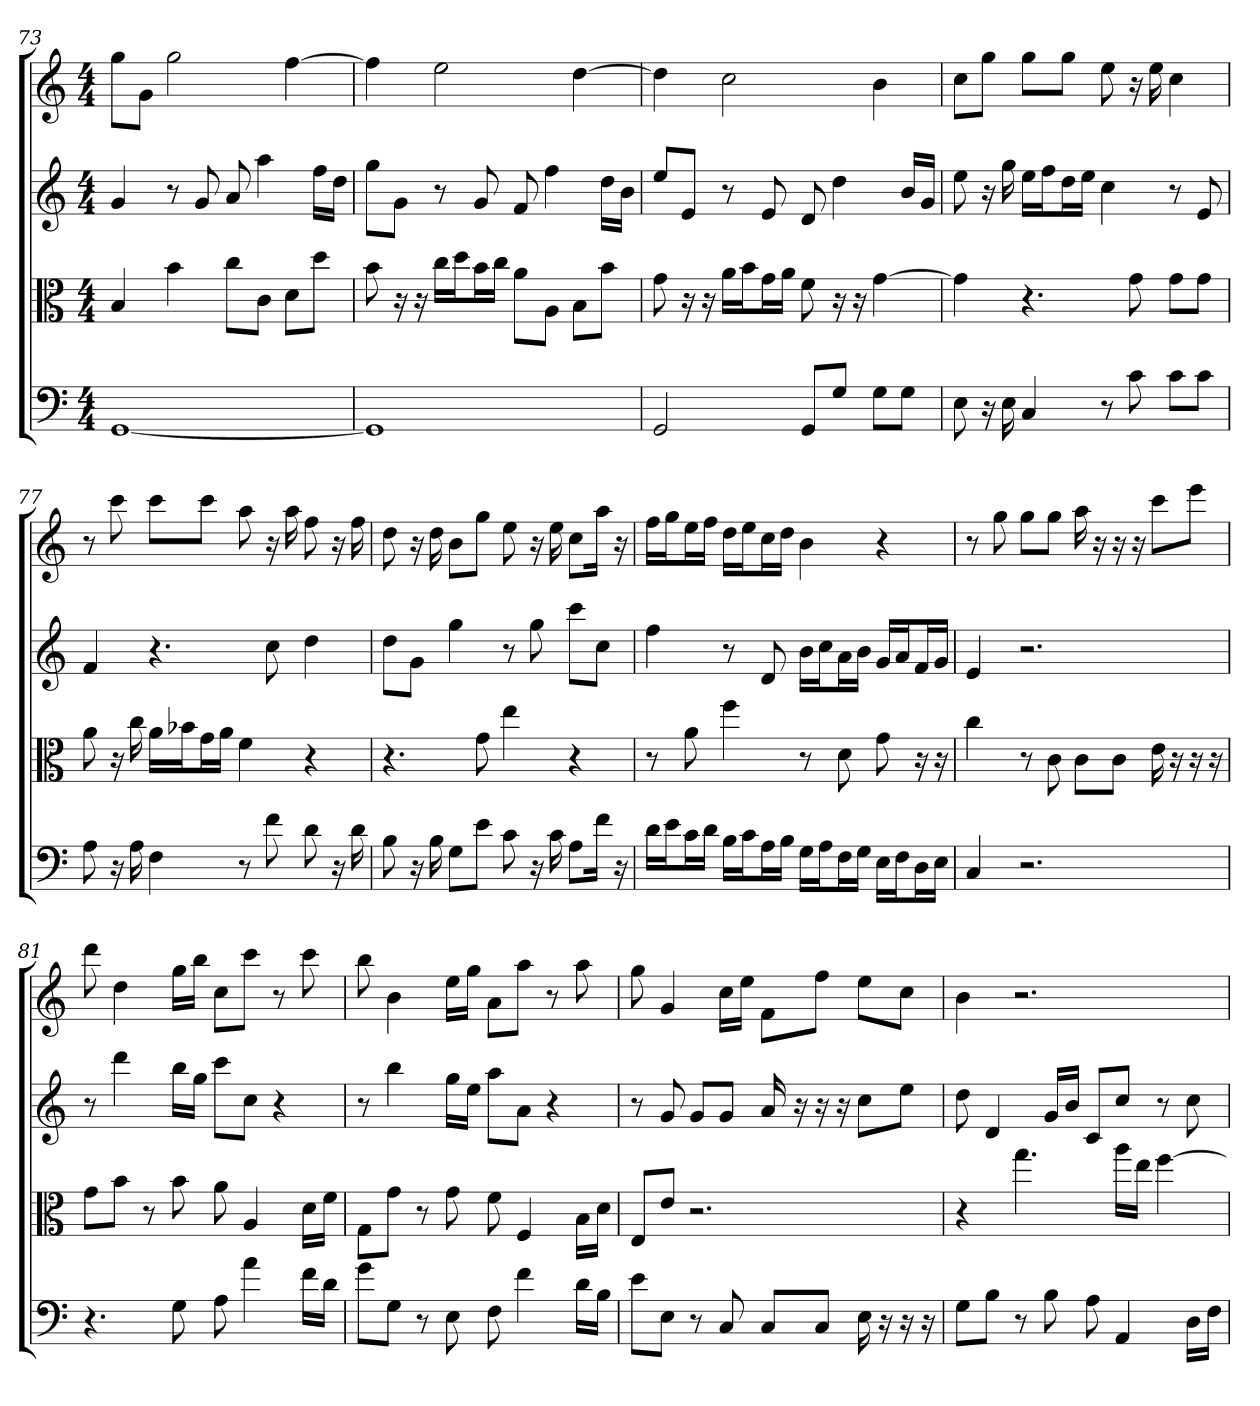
**kern	**kern	**kern	**kern
*part4	*part3	*part2	*part1
*staff4	*staff3	*staff2	*staff1
*clefF4	*clefC3	*clefG2	*clefG2
*k[]	*k[]	*k[]	*k[]
*C:	*C:	*C:	*C:
*M4/4	*M4/4	*M4/4	*M4/4
=73	=73	=73	=73
[1GG	4B	4g	8gg\L
.	.	.	8g\J
.	4b	8r	2gg
.	.	8g	.
.	8cc\L	8a	.
.	8c\J	4aa	.
.	8d\L	.	[4ff
.	8dd\J	16ff\LL	.
.	.	16dd\JJ	.
=74	=74	=74	=74
1GG]	8b	8gg\L	4ff]
.	16r	8g\J	.
.	16r	.	.
.	16cc\LL	8r	2ee
.	16dd\J	.	.
.	16b\L	8g	.
.	16cc\JJ	.	.
.	8a\L	8f	.
.	8A\J	4ff	.
.	8B\L	.	[4dd
.	8b\J	16dd\LL	.
.	.	16b\JJ	.
=75	=75	=75	=75
2GG	8g	8ee/L	4dd]
.	16r	8e/J	.
.	16r	.	.
.	16a\LL	8r	2cc
.	16b\J	.	.
.	16g\L	8e	.
.	16a\JJ	.	.
8GG/L	8f	8d	.
8G/J	16r	4dd	.
.	16r	.	.
8G\L	[4g	.	4b
8G\J	.	16b/LL	.
.	.	16g/JJ	.
=76	=76	=76	=76
8E	4g]	8ee	8cc\L
16r	.	16r	8gg\J
16E	.	16gg	.
4C	4.r	16ee\LL	8gg\L
.	.	16ff\J	.
.	.	16dd\L	8gg\J
.	.	16ee\JJ	.
8r	.	4cc	8ee
8c	8g	.	16r
.	.	.	16ee
8c\L	8g\L	8r	4cc
8c\J	8g\J	8e	.
=77	=77	=77	=77
8A	8a	4f	8r
16r	16r	.	8ccc
16A	16cc	.	.
4F	16a\LL	4.r	8ccc\L
.	16b-X\J	.	.
.	16g\L	.	8ccc\J
.	16a\JJ	.	.
8r	4f	.	8aa
8f	.	8cc	16r
.	.	.	16aa
8d	4r	4dd	8ff
16r	.	.	16r
16d	.	.	16ff
=78	=78	=78	=78
8B	4.r	8dd\L	8dd
16r	.	8g\J	16r
16B	.	.	16dd
8G\L	.	4gg	8b\L
8e\J	8g	.	8gg\J
8c	4ee	8r	8ee
16r	.	8gg	16r
16c	.	.	16ee
8A\L	4r	8ccc\L	8cc\L
16f\Jk	.	8cc\J	16aa\Jk
16r	.	.	16r
=79	=79	=79	=79
16d\LL	8r	4ff	16ff\LL
16e\J	.	.	16gg\J
16c\L	8a	.	16ee\L
16d\JJ	.	.	16ff\JJ
16B\LL	4ff	8r	16dd\LL
16c\J	.	.	16ee\J
16A\L	.	8d	16cc\L
16B\JJ	.	.	16dd\JJ
16G\LL	8r	16b\LL	4b
16A\J	.	16cc\J	.
16F\L	8d	16a\L	.
16G\JJ	.	16b\JJ	.
16E\LL	8g	16g/LL	4r
16F\J	.	16a/J	.
16D\L	16r	16f/L	.
16E\JJ	16r	16g/JJ	.
=80	=80	=80	=80
4C	4cc	4e	8r
.	.	.	8gg
2.r	8r	2.r	8gg\L
.	8c	.	8gg\J
.	8c\L	.	16aa
.	.	.	16r
.	8c\J	.	16r
.	.	.	16r
.	16e	.	8ccc\L
.	16r	.	.
.	16r	.	8eee\J
.	16r	.	.
=81	=81	=81	=81
4.r	8g\L	8r	8ddd
.	8b\J	4ddd	4dd
.	8r	.	.
8G	8b	16bb\LL	16gg\LL
.	.	16gg\JJ	16bb\JJ
8A	8a	8ccc\L	8cc\L
4a	4A	8cc\J	8ccc\J
.	.	4r	8r
16f\LL	16d\LL	.	8ccc
16d\JJ	16f\JJ	.	.
=82	=82	=82	=82
8g\L	8G\L	8r	8bb
8G\J	8g\J	4bb	4b
8r	8r	.	.
8E	8g	16gg\LL	16ee\LL
.	.	16ee\JJ	16gg\JJ
8F	8f	8aa\L	8a\L
4f	4F	8a\J	8aa\J
.	.	4r	8r
16d\LL	16B\LL	.	8aa
16B\JJ	16d\JJ	.	.
=83	=83	=83	=83
8e\L	8E/L	8r	8gg
8E\J	8e/J	8g	4g
8r	2.r	8g/L	.
8C	.	8g/J	16cc\LL
.	.	.	16ee\JJ
8C/L	.	16a	8f\L
.	.	16r	.
8C/J	.	16r	8ff\J
.	.	16r	.
16E	.	8cc\L	8ee\L
16r	.	.	.
16r	.	8ee\J	8cc\J
16r	.	.	.
=84	=84	=84	=84
8G\L	4r	8dd	4b
8B\J	.	4d	.
8r	4.gg	.	2.r
8B	.	16g/LL	.
.	.	16b/JJ	.
8A	.	8c/L	.
4AA	16aa\LL	8cc/J	.
.	16ee\JJ	.	.
.	[4ff	8r	.
16D\LL	.	8cc	.
16F\JJ	.	.	.
=	=	=	=
*-	*-	*-	*-
